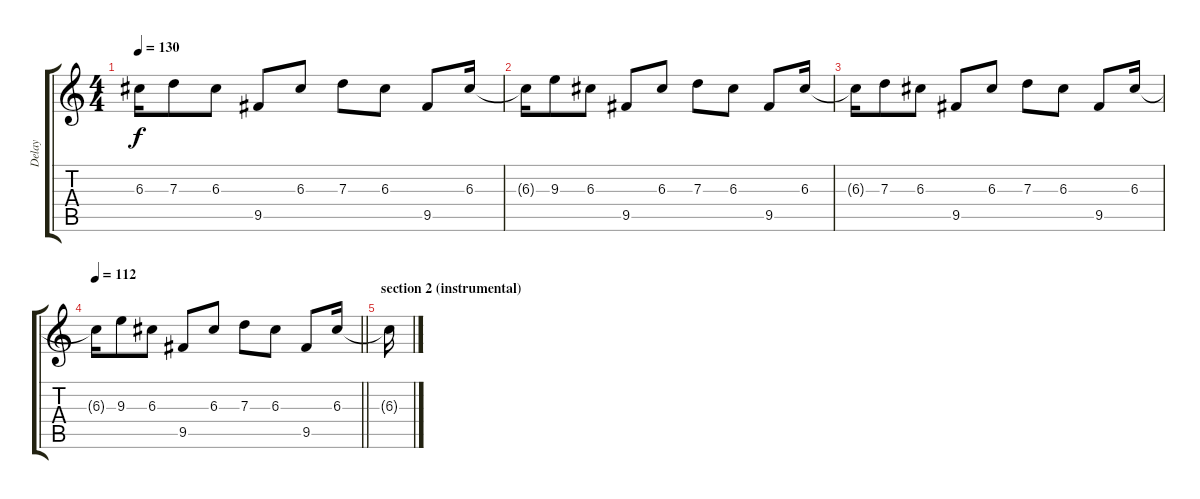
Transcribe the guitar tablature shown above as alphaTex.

\track ("Delay" "Delay") {instrument electricguitarmuted}
\staff {score tabs}
\tuning (E4 B3 G3 D3 A2 E2) {hide}
\ts (4 4)
\section ("" "")
\tempo 130
\clef g2
\ks c
6.3{t}.16{dy f} 7.3.8 6.3.8 9.5.8 6.3.8 7.3.8 6.3.8 9.5.8 6.3.16 |
6.3{t}.16 9.3.8 6.3.8 9.5.8 6.3.8 7.3.8 6.3.8 9.5.8 6.3.16 |
6.3{t}.16 7.3.8 6.3.8 9.5.8 6.3.8 7.3.8 6.3.8 9.5.8 6.3.16 |
\tempo 112
\barLineRight lightlight
6.3{t}.16 9.3.8 6.3.8 9.5.8 6.3.8 7.3.8 6.3.8 9.5.8 6.3.16 |
\section ("" "section 2 (instrumental)")
6.3{t}.16
